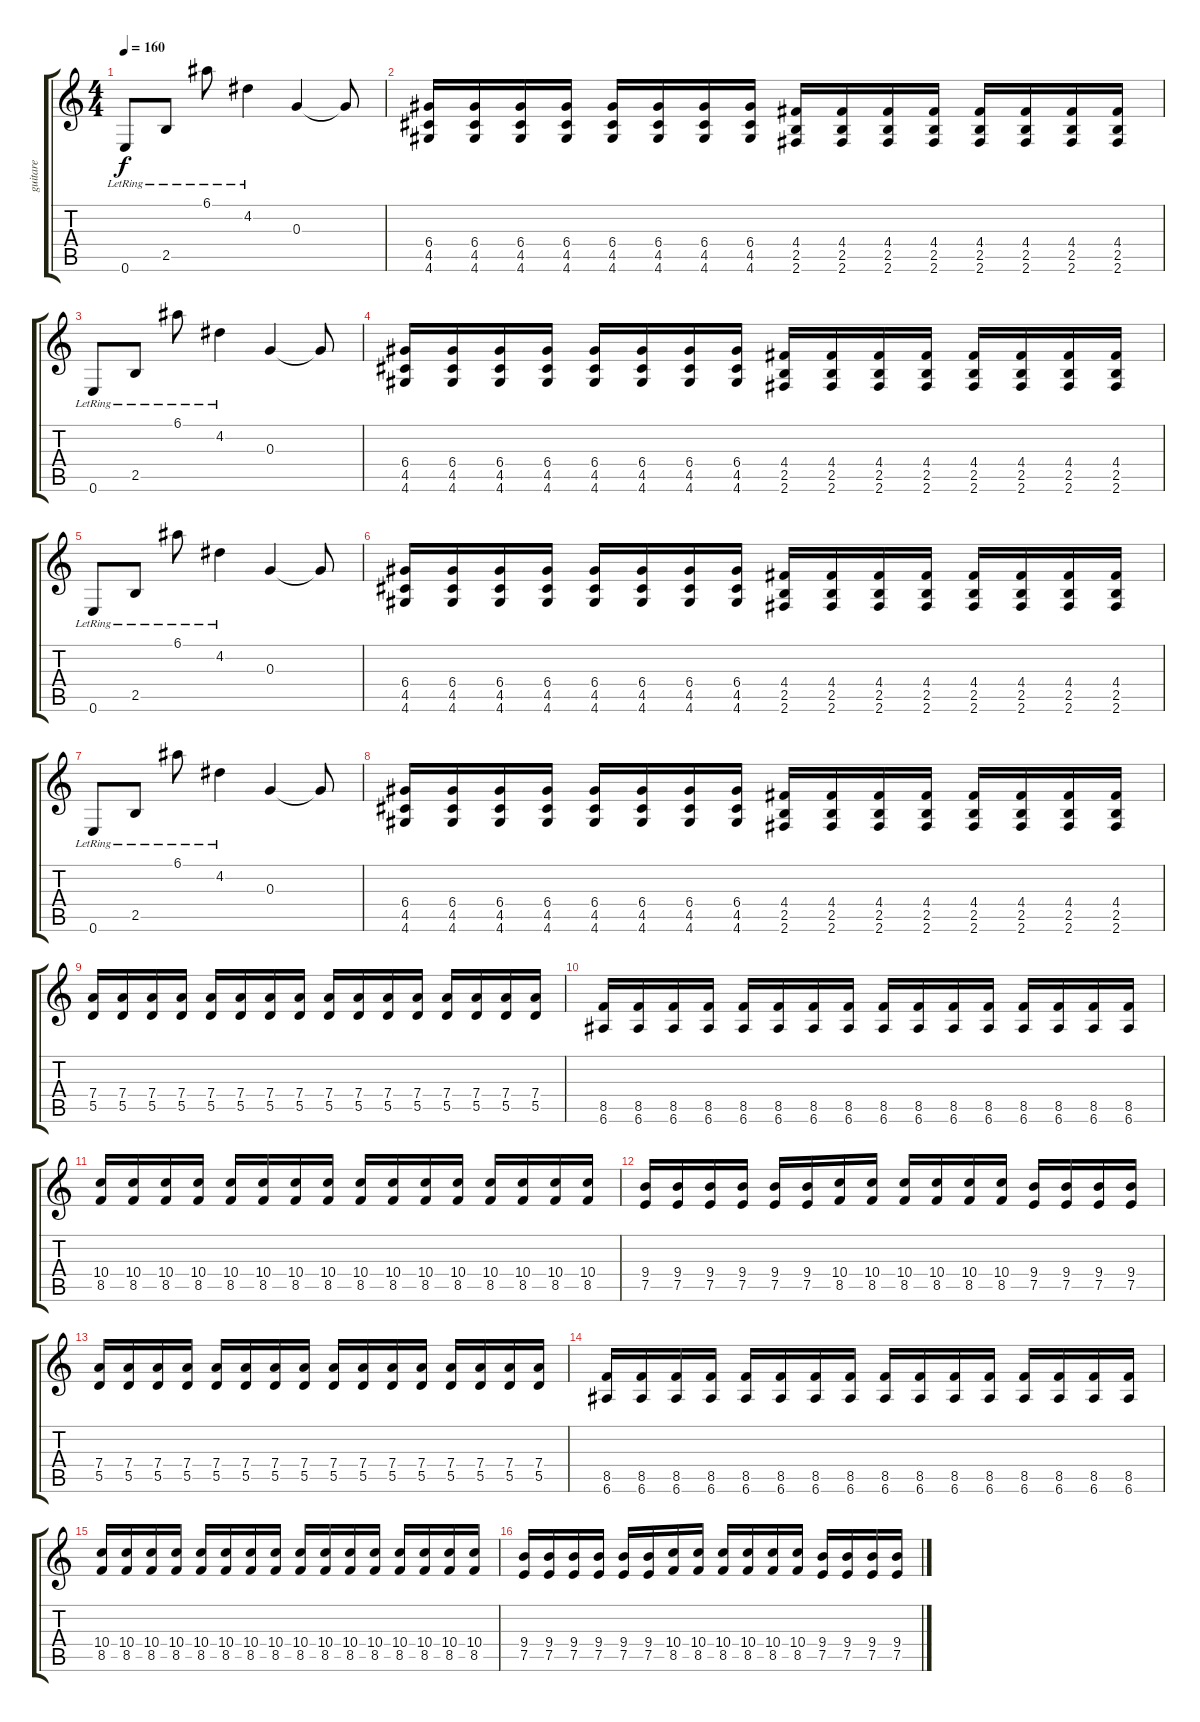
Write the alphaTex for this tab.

\track ("guitare" "guitare") {instrument distortionguitar}
\staff {score tabs}
\tuning (E4 B3 G3 D3 A2 E2) {hide}
\ts (4 4)
\tempo 160
\clef g2
\ks c
0.6{lr}.8{dy f} 2.5{lr}.8 6.1{lr}.8 4.2{lr}.4 0.3.4 0.3{t}.8 |
(6.4 4.5 4.6).16 (6.4 4.5 4.6).16 (6.4 4.5 4.6).16 (6.4 4.5 4.6).16 (6.4 4.5 4.6).16 (6.4 4.5 4.6).16 (6.4 4.5 4.6).16 (6.4 4.5 4.6).16 (4.4 2.5 2.6).16 (4.4 2.5 2.6).16 (4.4 2.5 2.6).16 (4.4 2.5 2.6).16 (4.4 2.5 2.6).16 (4.4 2.5 2.6).16 (4.4 2.5 2.6).16 (4.4 2.5 2.6).16 |
0.6{lr}.8 2.5{lr}.8 6.1{lr}.8 4.2{lr}.4 0.3.4 0.3{t}.8 |
(6.4 4.5 4.6).16 (6.4 4.5 4.6).16 (6.4 4.5 4.6).16 (6.4 4.5 4.6).16 (6.4 4.5 4.6).16 (6.4 4.5 4.6).16 (6.4 4.5 4.6).16 (6.4 4.5 4.6).16 (4.4 2.5 2.6).16 (4.4 2.5 2.6).16 (4.4 2.5 2.6).16 (4.4 2.5 2.6).16 (4.4 2.5 2.6).16 (4.4 2.5 2.6).16 (4.4 2.5 2.6).16 (4.4 2.5 2.6).16 |
0.6{lr}.8 2.5{lr}.8 6.1{lr}.8 4.2{lr}.4 0.3.4 0.3{t}.8 |
(6.4 4.5 4.6).16 (6.4 4.5 4.6).16 (6.4 4.5 4.6).16 (6.4 4.5 4.6).16 (6.4 4.5 4.6).16 (6.4 4.5 4.6).16 (6.4 4.5 4.6).16 (6.4 4.5 4.6).16 (4.4 2.5 2.6).16 (4.4 2.5 2.6).16 (4.4 2.5 2.6).16 (4.4 2.5 2.6).16 (4.4 2.5 2.6).16 (4.4 2.5 2.6).16 (4.4 2.5 2.6).16 (4.4 2.5 2.6).16 |
0.6{lr}.8 2.5{lr}.8 6.1{lr}.8 4.2{lr}.4 0.3.4 0.3{t}.8 |
(6.4 4.5 4.6).16 (6.4 4.5 4.6).16 (6.4 4.5 4.6).16 (6.4 4.5 4.6).16 (6.4 4.5 4.6).16 (6.4 4.5 4.6).16 (6.4 4.5 4.6).16 (6.4 4.5 4.6).16 (4.4 2.5 2.6).16 (4.4 2.5 2.6).16 (4.4 2.5 2.6).16 (4.4 2.5 2.6).16 (4.4 2.5 2.6).16 (4.4 2.5 2.6).16 (4.4 2.5 2.6).16 (4.4 2.5 2.6).16 |
(7.4 5.5).16 (7.4 5.5).16 (7.4 5.5).16 (7.4 5.5).16 (7.4 5.5).16 (7.4 5.5).16 (7.4 5.5).16 (7.4 5.5).16 (7.4 5.5).16 (7.4 5.5).16 (7.4 5.5).16 (7.4 5.5).16 (7.4 5.5).16 (7.4 5.5).16 (7.4 5.5).16 (7.4 5.5).16 |
(8.5 6.6).16 (8.5 6.6).16 (8.5 6.6).16 (8.5 6.6).16 (8.5 6.6).16 (8.5 6.6).16 (8.5 6.6).16 (8.5 6.6).16 (8.5 6.6).16 (8.5 6.6).16 (8.5 6.6).16 (8.5 6.6).16 (8.5 6.6).16 (8.5 6.6).16 (8.5 6.6).16 (8.5 6.6).16 |
(10.4 8.5).16 (10.4 8.5).16 (10.4 8.5).16 (10.4 8.5).16 (10.4 8.5).16 (10.4 8.5).16 (10.4 8.5).16 (10.4 8.5).16 (10.4 8.5).16 (10.4 8.5).16 (10.4 8.5).16 (10.4 8.5).16 (10.4 8.5).16 (10.4 8.5).16 (10.4 8.5).16 (10.4 8.5).16 |
(9.4 7.5).16 (9.4 7.5).16 (9.4 7.5).16 (9.4 7.5).16 (9.4 7.5).16 (9.4 7.5).16 (10.4 8.5).16 (10.4 8.5).16 (10.4 8.5).16 (10.4 8.5).16 (10.4 8.5).16 (10.4 8.5).16 (9.4 7.5).16 (9.4 7.5).16 (9.4 7.5).16 (9.4 7.5).16 |
(7.4 5.5).16 (7.4 5.5).16 (7.4 5.5).16 (7.4 5.5).16 (7.4 5.5).16 (7.4 5.5).16 (7.4 5.5).16 (7.4 5.5).16 (7.4 5.5).16 (7.4 5.5).16 (7.4 5.5).16 (7.4 5.5).16 (7.4 5.5).16 (7.4 5.5).16 (7.4 5.5).16 (7.4 5.5).16 |
(8.5 6.6).16 (8.5 6.6).16 (8.5 6.6).16 (8.5 6.6).16 (8.5 6.6).16 (8.5 6.6).16 (8.5 6.6).16 (8.5 6.6).16 (8.5 6.6).16 (8.5 6.6).16 (8.5 6.6).16 (8.5 6.6).16 (8.5 6.6).16 (8.5 6.6).16 (8.5 6.6).16 (8.5 6.6).16 |
(10.4 8.5).16 (10.4 8.5).16 (10.4 8.5).16 (10.4 8.5).16 (10.4 8.5).16 (10.4 8.5).16 (10.4 8.5).16 (10.4 8.5).16 (10.4 8.5).16 (10.4 8.5).16 (10.4 8.5).16 (10.4 8.5).16 (10.4 8.5).16 (10.4 8.5).16 (10.4 8.5).16 (10.4 8.5).16 |
(9.4 7.5).16 (9.4 7.5).16 (9.4 7.5).16 (9.4 7.5).16 (9.4 7.5).16 (9.4 7.5).16 (10.4 8.5).16 (10.4 8.5).16 (10.4 8.5).16 (10.4 8.5).16 (10.4 8.5).16 (10.4 8.5).16 (9.4 7.5).16 (9.4 7.5).16 (9.4 7.5).16 (9.4 7.5).16
